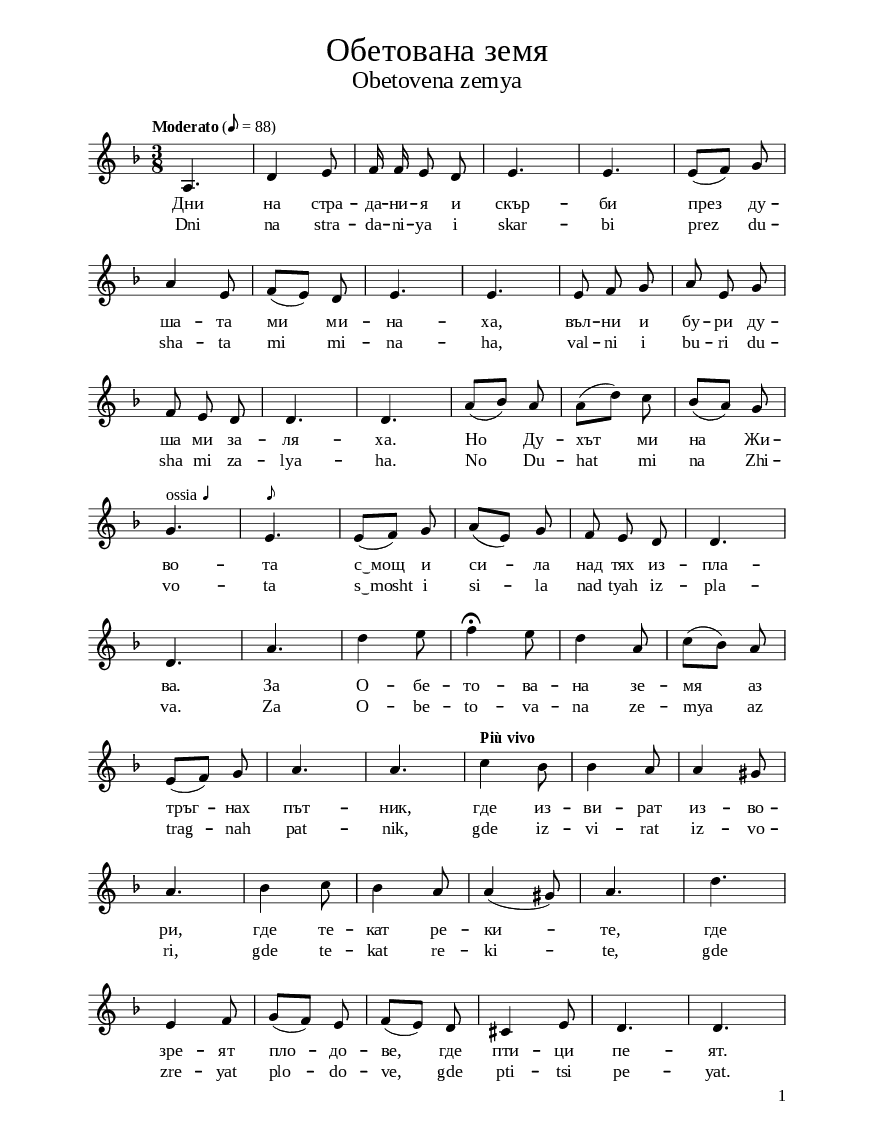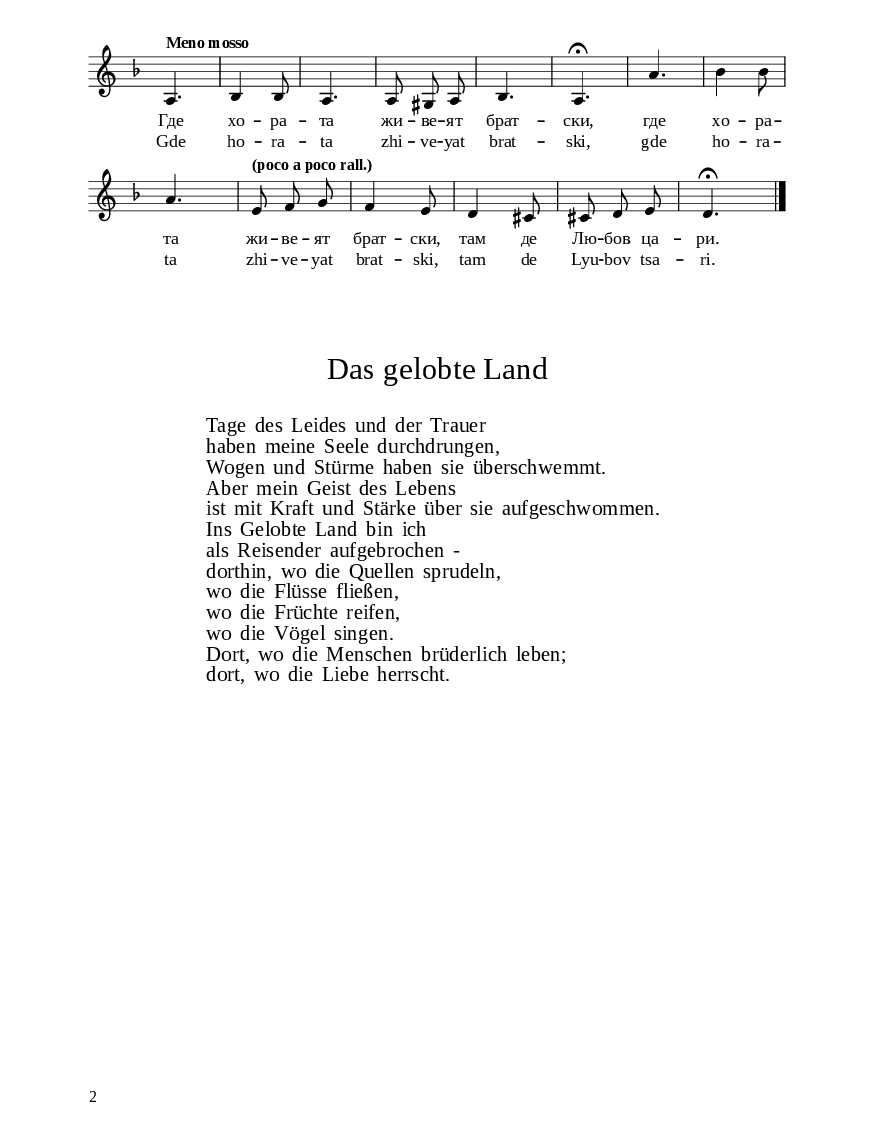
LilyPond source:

\version "2.22.1"

\include "include/globals.ily"

\bookpart {
  \include "include/bookpart-paper.ily"
  \score {
    \include "include/score-layout.ily"


    \new Voice \relative c' {
      \clef treble
      \key d \minor
      \time 3/8
      \tempoFunc "Moderato" 8 "88"
      \autoBeamOff
      \partial 4.
      a4. | % 2
      d4  e8 | % 3
      f16  f16  e8  d8 | % 4
      e4. | % 5
      e4. | % 6
      e8 ( [  f8 ) ]  g8 \break | % 7
      a4  e8 | % 8
      f8 ( [  e8 ) ]  d8 | % 9
      e4. |
      e4. | % 11
      e8  f8  g8 | % 12
      a8  e8  g8 \break | % 13
      f8  e8  d8 | % 14
      d4. | % 15
      d4. | % 16
      a'8 ( [  bes8 ) ]  a8 | % 17
      a8 ( [  d8 ) ]  c8 | % 18
      bes8 ( [  a8 ) ]  g8 \break | % 19
      g4.^\markup{ 
        "ossia"
        \fontsize #-6 \general-align #Y #DOWN \note {4} #0.8
        "            "
        \fontsize #-6 \general-align #Y #DOWN \note {8} #0.8
      }  |
      e4. | % 21
      e8 ( [  f8 ) ]  g8 | % 22
      a8 ( [  e8 ) ]  g8 | % 23
      f8  e8  d8 | % 24
      d4. \break | % 25
      d4. | % 26
      a'4. | % 27
      d4  e8 | % 28
      f4 ^\fermata  e8 | % 29
      d4  a8 |
      c8 ( [  bes8 ) ]  a8 \break | % 31
      e8 ( [  f8 ) ]  g8 | % 32
      a4. | % 33
      a4. | % 34
      \tempo "Più vivo" c4 bes8 | % 35
      bes4  a8 | % 36
      a4  gis8 \break | % 37
      a4. | % 38
      bes4  c8 | % 39
      bes4  a8 |
      a4 (  gis8 ) | % 41
      a4. | % 42
      d4. \break | % 43
      e,4  f8 | % 44
      g8 ( [  f8 ) ]  e8 | % 45
      f8 ( [  e8 ) ]  d8 | % 46
      cis4  e8 | % 47
      d4. | % 48
      d4. \break | % 49
      \tempo "Meno mosso" a4. |
      bes4  bes8 | % 51
      a4. | % 52
      a8  gis8  a8 | % 53
      bes4. | % 54
      a4. ^\fermata | % 55
      a'4. | % 56
      bes4  bes8 \break | % 57
      a4. | % 58
      \tempo "(poco a poco rall.)" e8 f8
      g8 | % 59
      f4  e8 |
      d4  cis8 | % 61
      cis8  d8  e8 | % 62
      d4. ^\fermata \bar "|."
    }

    \addlyrics {
      Дни на стра -- да -- ни -- я и
      скър -- би през  ду -- ша -- та
      ми  ми -- на -- ха, въл -- ни и
      бу -- ри ду -- ша ми за -- ля -- ха.
      Но  Ду -- хът  ми на  Жи
      -- во -- та с‿мощ  и си -- ла
      над тях из -- пла -- ва. За О --
      бе -- то -- ва -- на зе -- мя  аз
      тръг -- нах път -- ник, где из
      -- ви -- рат из -- во -- ри, где те --
      кат ре -- ки -- те, где зре --
      ят пло -- до -- ве,  где пти
      -- ци пе -- ят. Где хо -- ра -- та
      жи -- ве -- ят брат -- ски, где хо
      -- ра -- та жи -- ве -- ят брат --
      ски, там де Лю -- бов ца -- ри.}
      \addlyrics {   Dni na stra -- da -- ni -- ya i
      skar -- bi prez  du -- sha -- ta
      mi  mi -- na -- ha, val -- ni i
      bu -- ri du -- sha mi za -- lya -- ha.
      No  Du -- hat  mi na  Zhi
      -- vo -- ta s‿mosht  i si -- la
      nad tyah iz -- pla -- va. Za O --
      be -- to -- va -- na ze -- mya  az
      trag -- nah pat -- nik, gde iz
      -- vi -- rat iz -- vo -- ri, gde te --
      kat re -- ki -- te, gde zre --
      yat plo -- do -- ve,  gde pti
      -- tsi pe -- yat. Gde ho -- ra -- ta
      zhi -- ve -- yat brat -- ski, gde ho
      -- ra -- ta zhi -- ve -- yat brat --
      ski, tam de Lyu -- bov tsa -- ri.}

      \header {
        title = \titleFunc "Обетована земя" "Obetovena zemya"
      }

      \midi{}

    } % score

    \markup \empty-two
    % include foreign translation(s) of the song
    \version "2.22.1"

\markup \fill-line { \fontsize #deTitleFontSize "Das gelobte Land" }
\markup \null
\markup \null
\markup \fontsize #deCoupletFontSize {
  \hspace #10
  \override #`(baseline-skip . ,deCoupletBaselineSkip)

  \column {
    \line { " " }

 \line { " " Tage des Leides und der Trauer }

 \line { " " haben meine Seele durchdrungen,}

 \line { " " Wogen und Stürme haben sie überschwemmt.}

 \line { " " Aber mein Geist des Lebens}

 \line { " " ist mit Kraft und Stärke über sie aufgeschwommen.}

 \line { " " Ins Gelobte Land bin ich }

 \line { " " als Reisender aufgebrochen  -}

 \line { " " dorthin, wo die Quellen sprudeln,}

 \line { " " wo die Flüsse fließen, }

 \line { " " wo die Früchte reifen,}

 \line { " " wo die Vögel singen.}

 \line { " " Dort, wo die Menschen brüderlich leben;}

 \line { " " dort, wo die Liebe herrscht.}

  }
}


  } % bookpart
